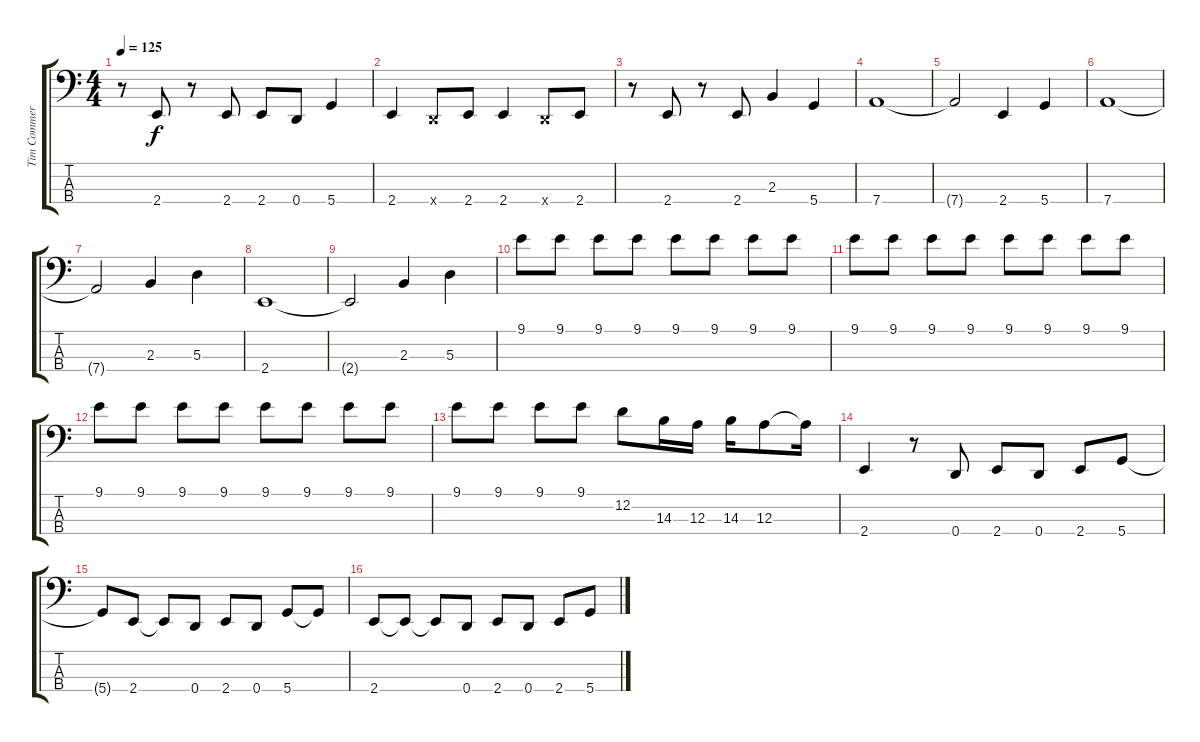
\track ("Tim Commerford - Bass" "Tim Commer") {instrument electricbassfinger}
\staff {score tabs}
\tuning (G2 D2 A1 D1) {hide}
\ts (4 4)
\tempo 125
\clef f4
\ks c
r.8{dy f} 2.4.8 r.8 2.4.8 2.4.8 0.4.8 5.4.4 |
2.4.4 0.4{x}.8 2.4.8 2.4.4 0.4{x}.8 2.4.8 |
r.8 2.4.8 r.8 2.4.8 2.3.4 5.4.4 |
7.4.1 |
7.4{t}.2 2.4.4 5.4.4 |
7.4.1 |
7.4{t}.2 2.3.4 5.3.4 |
2.4.1 |
2.4{t}.2 2.3.4 5.3.4 |
9.1.8 9.1.8 9.1.8 9.1.8 9.1.8 9.1.8 9.1.8 9.1.8 |
9.1.8 9.1.8 9.1.8 9.1.8 9.1.8 9.1.8 9.1.8 9.1.8 |
9.1.8 9.1.8 9.1.8 9.1.8 9.1.8 9.1.8 9.1.8 9.1.8 |
9.1.8 9.1.8 9.1.8 9.1.8 12.2.8 14.3.16 12.3.16 14.3.16 12.3.8 12.3{t}.16 |
2.4.4 r.8 0.4.8 2.4.8 0.4.8 2.4.8 5.4.8 |
5.4{t}.8 2.4.8 2.4{t}.8 0.4.8 2.4.8 0.4.8 5.4.8 5.4{t}.8 |
2.4.8 2.4{t}.8 2.4{t}.8 0.4.8 2.4.8 0.4.8 2.4.8 5.4.8
